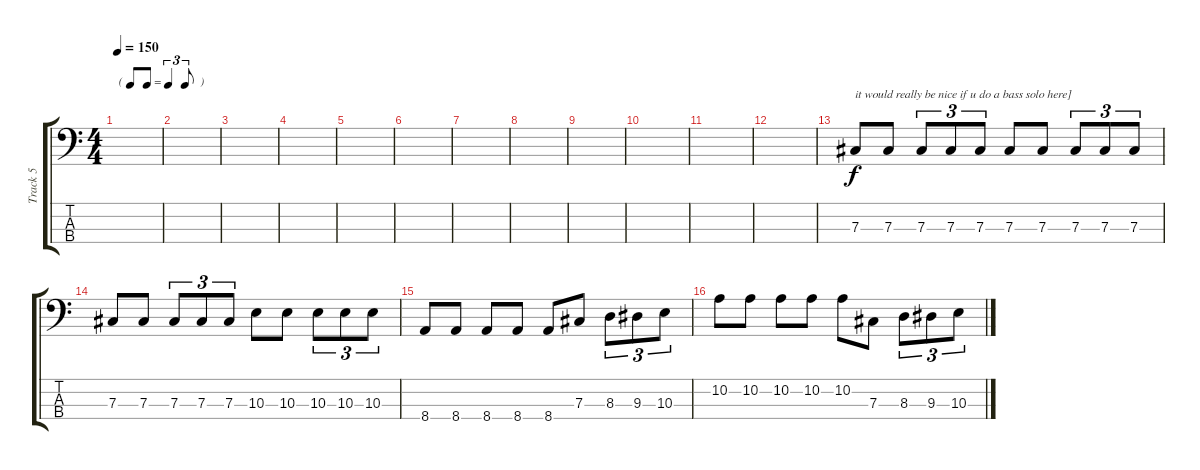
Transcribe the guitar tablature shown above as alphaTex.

\track ("Track 5" "Track 5") {instrument electricbassfinger}
\staff {score tabs}
\tuning (E2 B1 Gb1 Db1) {hide}
\ts (4 4)
\tf triplet8th
\tempo 150
\clef f4
\ks c
|
|
|
|
|
|
|
|
|
|
|
|
7.3.8{txt "it would really be nice if u do a bass solo here]"} 7.3.8 7.3.8{tu (3 2)} 7.3.8{tu (3 2)} 7.3.8{tu (3 2)} 7.3.8 7.3.8 7.3.8{tu (3 2)} 7.3.8{tu (3 2)} 7.3.8{tu (3 2)} |
7.3.8 7.3.8 7.3.8{tu (3 2)} 7.3.8{tu (3 2)} 7.3.8{tu (3 2)} 10.3.8 10.3.8 10.3.8{tu (3 2)} 10.3.8{tu (3 2)} 10.3.8{tu (3 2)} |
8.4.8 8.4.8 8.4.8 8.4.8 8.4.8 7.3.8 8.3.8{tu (3 2)} 9.3.8{tu (3 2)} 10.3.8{tu (3 2)} |
10.2.8 10.2.8 10.2.8 10.2.8 10.2.8 7.3.8 8.3.8{tu (3 2)} 9.3.8{tu (3 2)} 10.3.8{tu (3 2)}
